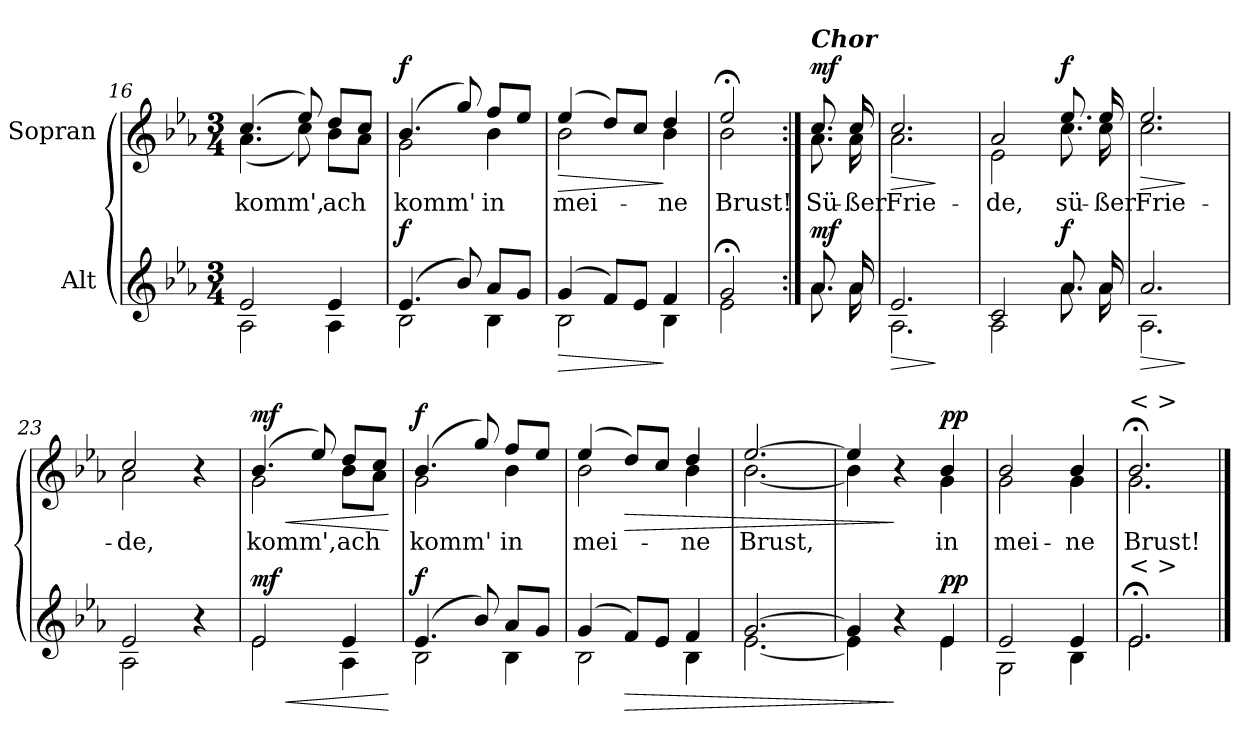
**kern	**dynam	**kern	**text	**dynam
*part2	*part2	*part1	*part1	*part1
*staff2	*staff2	*staff1	*staff1	*staff1
*I"Alt	*	*I"Sopran	*	*
!!LO:LB:g=z
*clefG2	*	*clefG2	*	*
*k[b-e-a-]	*	*k[b-e-a-]	*	*
*M3/4	*	*M3/4	*	*
=16	=16	=16	=16	=16
*^	*	*	*	*
!	!	!	!	!LO:LY:b	!
*	*	*	*^	*	*
2e-/	2A-\	.	(4.cc/	(4.a-\	komm',	.
.	.	.	8ee-/)	8cc\)	.	.
!	!	!	!	!	!LO:LY:b	!
4e-/	4A-\	.	8dd/L	8b-\L	ach	.
.	.	.	8cc/J	8a-\J	.	.
=17	=17	=17	=17	=17	=17	=17
!	!	!LO:DY:a	!	!	!LO:LY:b	!LO:DY:a
(4.e-/	2B-\	f	(4.b-/	2g\	komm'	f
8b-/)	.	.	8gg/)	.	.	.
!	!	!	!	!	!LO:LY:b	!
8a-/L	4B-\	.	8ff/L	4b-\	in	.
8g/J	.	.	8ee-/J	.	.	.
=18	=18	=18	=18	=18	=18	=18
!	!	!LO:HP:b	!	!	!LO:LY:b	!LO:HP:b
(4g/	2B-\	>	(4ee-/	2b-\	mei-	>
8f/L)	.	.	8dd/L)	.	.	.
8e-/J	.	.	8cc/J	.	.	.
!	!	!	!	!	!LO:LY:b	!
4f/	4B-\	]	4dd/	4b-\	-ne	]
=19	=19	=19	=19	=19	=19	=19
!	!	!	!	!	!LO:LY:b	!
2g;</	2e-\	.	2ee-;</	2b-\	Brust!	.
!!LO:LB:g=z	!!
=19X3:|!	=19X3:|!	=19X3:|!	=19X3:|!	=19X3:|!	=19X3:|!	=19X3:|!
!	!	!	!LO:TX:a:Bi:t=Chor	!	!	!
!	!	!LO:DY:a	!	!	!LO:LY:b	!LO:DY:a
8.a-/	8.a-\	mf	8.cc/	8.a-\	Sü-	mf
!	!	!	!	!	!LO:LY:b	!
16a-/	16a-\	.	16cc/	16a-\	-ßer	.
=20	=20	=20	=20	=20	=20	=20
!	!	!LO:HP:b	!	!	!LO:LY:b	!LO:HP:b
2.e-/	2.A-\	>	2.cc/	2.a-\	Frie-	>
*v	*v	*	*	*	*	*
*	*	*v	*v	*	*
.	]	.	.	]
=21	=21	=21	=21	=21
*^	*	*	*	*
!	!	!	!	!LO:LY:b	!
*	*	*	*^	*	*
2c/	2A-\	.	2a-/	2e-\	-de,	.
!	!	!LO:DY:a	!	!	!LO:LY:b	!LO:DY:a
8.a-/	8.a-\	f	8.ee-/	8.cc\	sü-	f
!	!	!	!	!	!LO:LY:b	!
16a-/	16a-\	.	16ee-/	16cc\	-ßer	.
=22	=22	=22	=22	=22	=22	=22
!	!	!LO:HP:b	!	!	!LO:LY:b	!LO:HP:b
2.a-/	2.A-\	>	2.ee-/	2.cc\	Frie-	>
*v	*v	*	*	*	*	*
*	*	*v	*v	*	*
.	]	.	.	]
=23	=23	=23	=23	=23
*^	*	*	*	*
!	!	!	!	!LO:LY:b	!
*	*	*	*^	*	*
2e-/	2A-\	.	2cc/	2a-\	-de,	.
4r	4ryy	.	4r	4ryy	.	.
=24	=24	=24	=24	=24	=24	=24
!	!	!LO:HP:b	!	!	!LO:LY:b	!LO:HP:b
!	!	!LO:DY:n=1:a	!	!	!	!LO:DY:n=1:a
2e-/	2e-\	< mf	(4.b-/	2g\	komm',	< mf
.	.	.	8ee-/)	.	.	.
!	!	!	!	!	!LO:LY:b	!
4e-/	4A-\	.	8dd/L	8b-\L	ach	.
.	.	.	8cc/J	8a-\J	.	.
*v	*v	*	*	*	*	*
*	*	*v	*v	*	*
.	[	.	.	[
!!LO:LB:g=z
=25	=25	=25	=25	=25
*^	*	*	*	*
!	!	!LO:DY:a	!	!LO:LY:b	!LO:DY:a
*	*	*	*^	*	*
(4.e-/	2B-\	f	(4.b-/	2g\	komm'	f
8b-/)	.	.	8gg/)	.	.	.
!	!	!	!	!	!LO:LY:b	!
8a-/L	4B-\	.	8ff/L	4b-\	in	.
8g/J	.	.	8ee-/J	.	.	.
=26	=26	=26	=26	=26	=26	=26
!	!	!	!	!	!LO:LY:b	!
(4g/	2B-\	.	(4ee-/	2b-\	mei-	.
!	!	!LO:HP:b	!	!	!	!LO:HP:b
8f/L)	.	>	8dd/L)	.	.	>
8e-/J	.	.	8cc/J	.	.	.
!	!	!	!	!	!LO:LY:b	!
4f/	4B-\	.	4dd/	4b-\	-ne	.
=27	=27	=27	=27	=27	=27	=27
!	!	!	!	!	!LO:LY:b	!
[2.g/	[2.e-\	.	[2.ee-/	[2.b-\	Brust,	.
=28	=28	=28	=28	=28	=28	=28
4g/]	4e-\]	.	4ee-/]	4b-\]	.	.
4r	4ryy	]	4r	4ryy	.	]
!	!	!LO:DY:a	!	!	!LO:LY:b	!LO:DY:a
4e-/	4e-\	pp	4b-/	4g\	in	pp
=29	=29	=29	=29	=29	=29	=29
!	!	!	!	!	!LO:LY:b	!
2e-/	2G\	.	2b-/	2g\	mei-	.
!	!	!	!	!	!LO:LY:b	!
4e-/	4B-\	.	4b-/	4g\	-ne	.
=30	=30	=30	=30	=30	=30	=30
!	!	!	!LO:TX:a:t=<    >	!	!	!
!LO:TX:a:t=<    >	!	!	!	!	!	!
!	!	!	!	!	!LO:LY:b	!
2.e-;</	2.e-\	.	2.b-;</	2.g\	Brust!	.
*v	*v	*	*	*	*	*
*	*	*v	*v	*	*
==	==	==	==	==
*-	*-	*-	*-	*-
